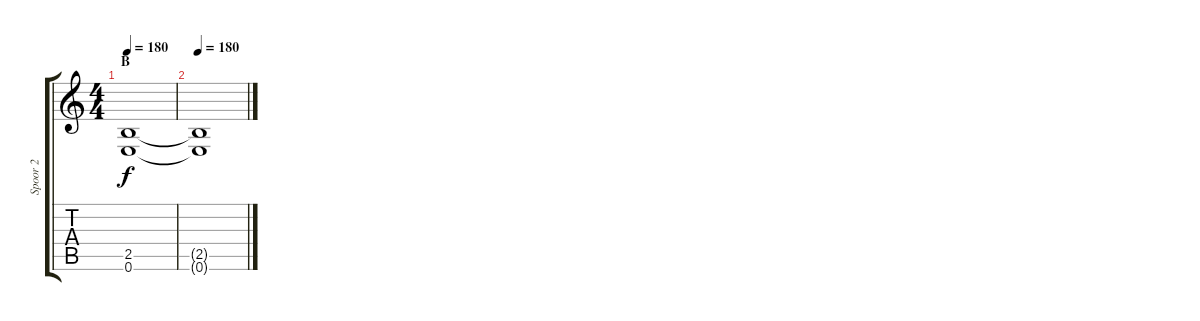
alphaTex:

\track ("Spoor 2" "Spoor 2") {instrument overdrivenguitar}
\staff {score tabs}
\tuning (E4 B3 G3 D3 A2 E2) {hide}
\ts (4 4)
\section ("" "B")
\tempo 180
\clef g2
\ks c
(2.5 0.6).1{dy f} |
\tempo 180
(2.5{t} 0.6{t}).1
